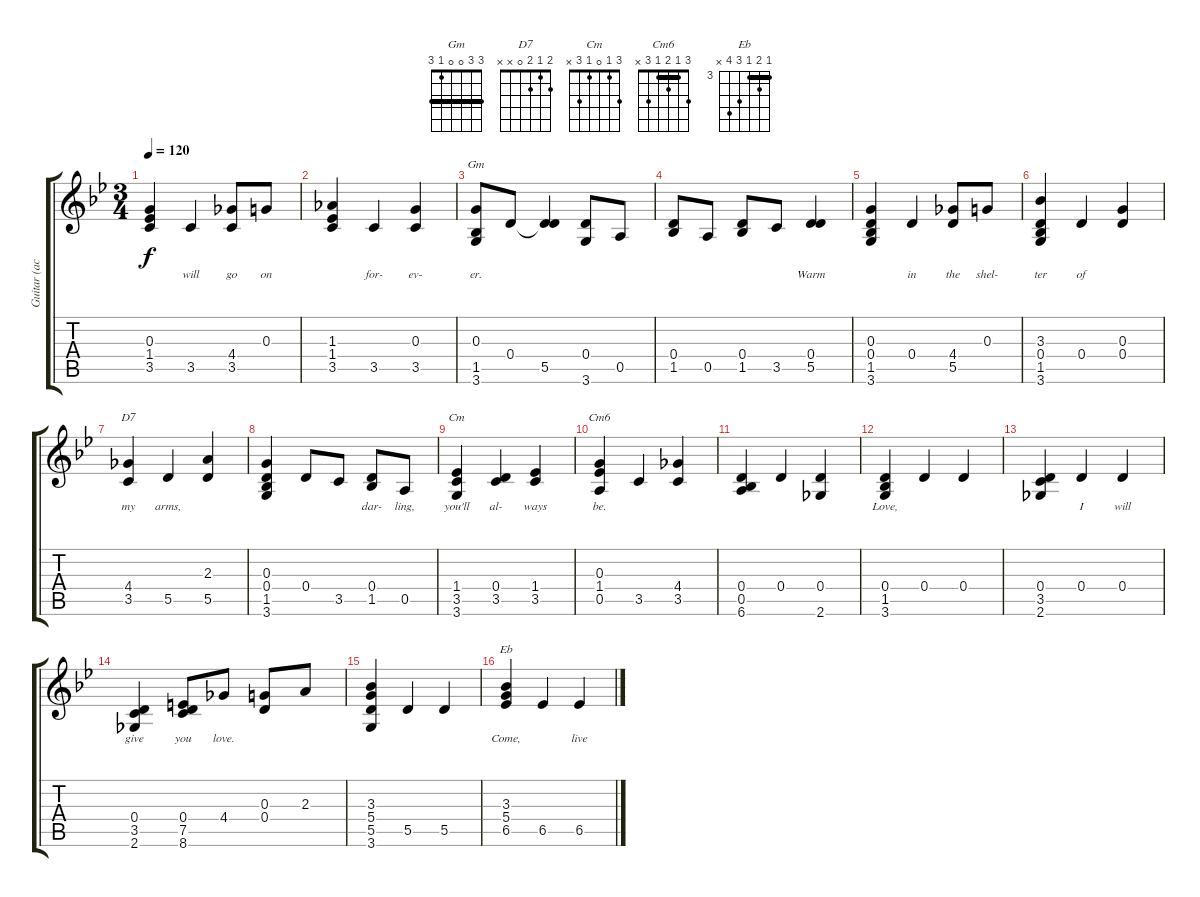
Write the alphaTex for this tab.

\track ("Guitar (acoustic)" "Guitar (ac") {instrument acousticguitarnylon}
\staff {score tabs}
\tuning (E4 B3 G3 D3 A2 E2) {hide}
\chord ("Gm" 3 3 0 0 1 3) {barre 3}
\chord ("D7" 2 1 2 0 x x)
\chord ("Cm" 3 1 0 1 3 x)
\chord ("Cm6" 3 1 2 1 3 x) {barre 1}
\chord ("Eb" 3 4 3 5 6 x) {firstfret 3 barre 3}
\ts (3 4)
\tempo 120
\clef g2
\ks bb
(0.3 1.4 3.5).4{lyrics (0 "") lyrics (1 "") lyrics (2 "") lyrics (3 "") lyrics (4 "") dy f} 3.5.4{lyrics (0 "will") lyrics (1 "") lyrics (2 "") lyrics (3 "") lyrics (4 "")} (4.4 3.5).8{lyrics (0 "go") lyrics (1 "") lyrics (2 "") lyrics (3 "") lyrics (4 "")} 0.3.8{lyrics (0 "on") lyrics (1 "") lyrics (2 "") lyrics (3 "") lyrics (4 "")} |
(1.3 1.4 3.5).4{lyrics (0 "") lyrics (1 "") lyrics (2 "") lyrics (3 "") lyrics (4 "")} 3.5.4{lyrics (0 "for-") lyrics (1 "") lyrics (2 "") lyrics (3 "") lyrics (4 "")} (0.3 3.5).4{lyrics (0 "ev-") lyrics (1 "") lyrics (2 "") lyrics (3 "") lyrics (4 "")} |
(0.3 1.5 3.6).8{ch "Gm" lyrics (0 "er.") lyrics (1 "") lyrics (2 "") lyrics (3 "") lyrics (4 "")} 0.4.8{lyrics (0 "") lyrics (1 "") lyrics (2 "") lyrics (3 "") lyrics (4 "")} (0.4{t} 5.5).4{lyrics (0 "") lyrics (1 "") lyrics (2 "") lyrics (3 "") lyrics (4 "")} (0.4 3.6).8{lyrics (0 "") lyrics (1 "") lyrics (2 "") lyrics (3 "") lyrics (4 "")} 0.5.8{lyrics (0 "") lyrics (1 "") lyrics (2 "") lyrics (3 "") lyrics (4 "")} |
(0.4 1.5).8{lyrics (0 "") lyrics (1 "") lyrics (2 "") lyrics (3 "") lyrics (4 "")} 0.5.8{lyrics (0 "") lyrics (1 "") lyrics (2 "") lyrics (3 "") lyrics (4 "")} (0.4 1.5).8{lyrics (0 "") lyrics (1 "") lyrics (2 "") lyrics (3 "") lyrics (4 "")} 3.5.8{lyrics (0 "") lyrics (1 "") lyrics (2 "") lyrics (3 "") lyrics (4 "")} (0.4 5.5).4{lyrics (0 "Warm") lyrics (1 "") lyrics (2 "") lyrics (3 "") lyrics (4 "")} |
(0.3 0.4 1.5 3.6).4{lyrics (0 "") lyrics (1 "") lyrics (2 "") lyrics (3 "") lyrics (4 "")} 0.4.4{lyrics (0 "in") lyrics (1 "") lyrics (2 "") lyrics (3 "") lyrics (4 "")} (4.4 5.5).8{lyrics (0 "the") lyrics (1 "") lyrics (2 "") lyrics (3 "") lyrics (4 "")} 0.3.8{lyrics (0 "shel-") lyrics (1 "") lyrics (2 "") lyrics (3 "") lyrics (4 "")} |
(3.3 0.4 1.5 3.6).4{lyrics (0 "ter") lyrics (1 "") lyrics (2 "") lyrics (3 "") lyrics (4 "")} 0.4.4{lyrics (0 "of") lyrics (1 "") lyrics (2 "") lyrics (3 "") lyrics (4 "")} (0.3 0.4).4{lyrics (0 "") lyrics (1 "") lyrics (2 "") lyrics (3 "") lyrics (4 "")} |
(4.4 3.5).4{ch "D7" lyrics (0 "my") lyrics (1 "") lyrics (2 "") lyrics (3 "") lyrics (4 "")} 5.5.4{lyrics (0 "arms,") lyrics (1 "") lyrics (2 "") lyrics (3 "") lyrics (4 "")} (2.3 5.5).4{lyrics (0 "") lyrics (1 "") lyrics (2 "") lyrics (3 "") lyrics (4 "")} |
(0.3 0.4 1.5 3.6).4{lyrics (0 "") lyrics (1 "") lyrics (2 "") lyrics (3 "") lyrics (4 "")} 0.4.8{lyrics (0 "") lyrics (1 "") lyrics (2 "") lyrics (3 "") lyrics (4 "")} 3.5.8{lyrics (0 "") lyrics (1 "") lyrics (2 "") lyrics (3 "") lyrics (4 "")} (0.4 1.5).8{lyrics (0 "dar-") lyrics (1 "") lyrics (2 "") lyrics (3 "") lyrics (4 "")} 0.5.8{lyrics (0 "ling,") lyrics (1 "") lyrics (2 "") lyrics (3 "") lyrics (4 "")} |
(1.4 3.5 3.6).4{ch "Cm" lyrics (0 "you'll") lyrics (1 "") lyrics (2 "") lyrics (3 "") lyrics (4 "")} (0.4 3.5).4{lyrics (0 "al-") lyrics (1 "") lyrics (2 "") lyrics (3 "") lyrics (4 "")} (1.4 3.5).4{lyrics (0 "ways") lyrics (1 "") lyrics (2 "") lyrics (3 "") lyrics (4 "")} |
(0.3 1.4 0.5).4{ch "Cm6" lyrics (0 "be.") lyrics (1 "") lyrics (2 "") lyrics (3 "") lyrics (4 "")} 3.5.4{lyrics (0 "") lyrics (1 "") lyrics (2 "") lyrics (3 "") lyrics (4 "")} (4.4 3.5).4{lyrics (0 "") lyrics (1 "") lyrics (2 "") lyrics (3 "") lyrics (4 "")} |
(0.4 0.5 6.6).4{lyrics (0 "") lyrics (1 "") lyrics (2 "") lyrics (3 "") lyrics (4 "")} 0.4.4{lyrics (0 "") lyrics (1 "") lyrics (2 "") lyrics (3 "") lyrics (4 "")} (0.4 2.6).4{lyrics (0 "") lyrics (1 "") lyrics (2 "") lyrics (3 "") lyrics (4 "")} |
(0.4 1.5 3.6).4{lyrics (0 "Love,") lyrics (1 "") lyrics (2 "") lyrics (3 "") lyrics (4 "")} 0.4.4{lyrics (0 "") lyrics (1 "") lyrics (2 "") lyrics (3 "") lyrics (4 "")} 0.4.4{lyrics (0 "") lyrics (1 "") lyrics (2 "") lyrics (3 "") lyrics (4 "")} |
(0.4 3.5 2.6).4{lyrics (0 "") lyrics (1 "") lyrics (2 "") lyrics (3 "") lyrics (4 "")} 0.4.4{lyrics (0 "I") lyrics (1 "") lyrics (2 "") lyrics (3 "") lyrics (4 "")} 0.4.4{lyrics (0 "will") lyrics (1 "") lyrics (2 "") lyrics (3 "") lyrics (4 "")} |
(0.4 3.5 2.6).4{lyrics (0 "give") lyrics (1 "") lyrics (2 "") lyrics (3 "") lyrics (4 "")} (0.4 7.5 8.6).8{lyrics (0 "you") lyrics (1 "") lyrics (2 "") lyrics (3 "") lyrics (4 "")} 4.4.8{lyrics (0 "love.") lyrics (1 "") lyrics (2 "") lyrics (3 "") lyrics (4 "")} (0.3 0.4).8{lyrics (0 "") lyrics (1 "") lyrics (2 "") lyrics (3 "") lyrics (4 "")} 2.3.8{lyrics (0 "") lyrics (1 "") lyrics (2 "") lyrics (3 "") lyrics (4 "")} |
(3.3 5.4 5.5 3.6).4{lyrics (0 "") lyrics (1 "") lyrics (2 "") lyrics (3 "") lyrics (4 "")} 5.5.4{lyrics (0 "") lyrics (1 "") lyrics (2 "") lyrics (3 "") lyrics (4 "")} 5.5.4{lyrics (0 "") lyrics (1 "") lyrics (2 "") lyrics (3 "") lyrics (4 "")} |
(3.3 5.4 6.5).4{ch "Eb" lyrics (0 "Come,") lyrics (1 "") lyrics (2 "") lyrics (3 "") lyrics (4 "")} 6.5.4{lyrics (0 "") lyrics (1 "") lyrics (2 "") lyrics (3 "") lyrics (4 "")} 6.5.4{lyrics (0 "live") lyrics (1 "") lyrics (2 "") lyrics (3 "") lyrics (4 "")}
